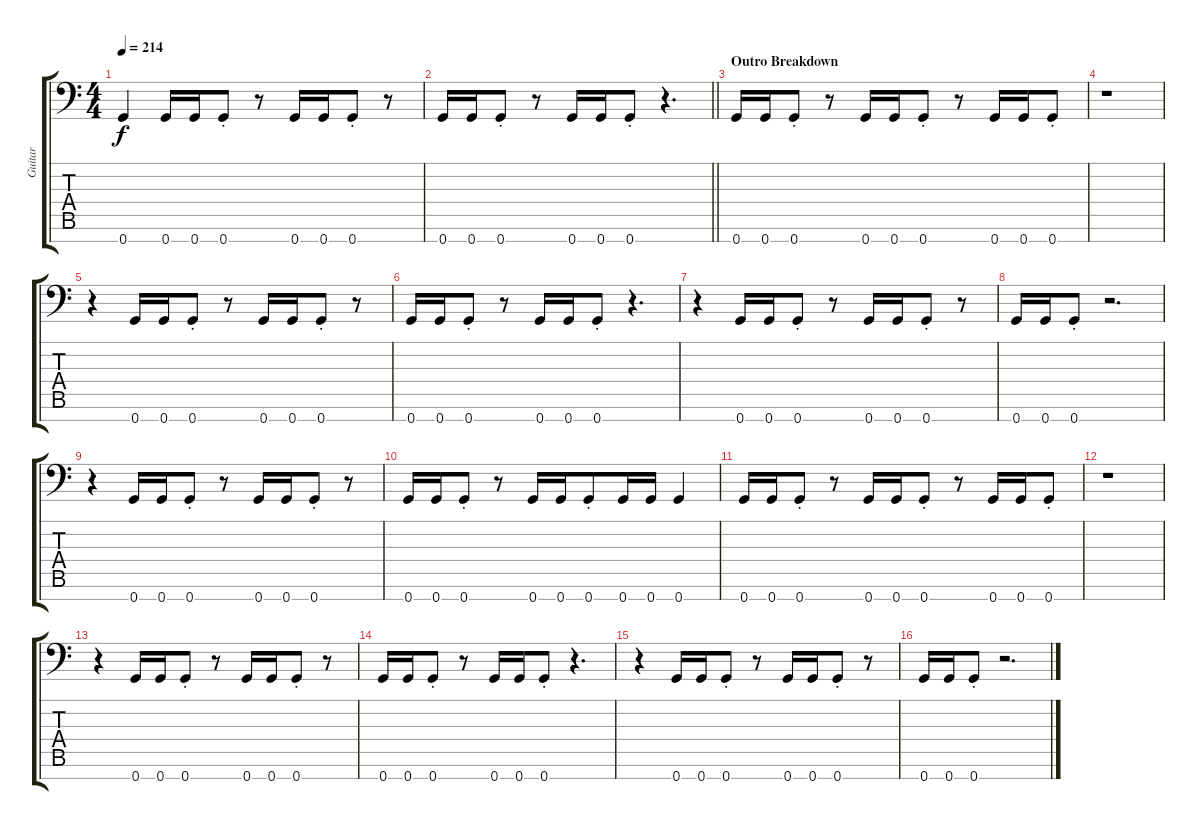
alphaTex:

\track ("Guitar" "Guitar") {instrument distortionguitar}
\staff {score tabs}
\tuning (D4 A3 F3 C3 G2 D2 G1) {hide}
\ts (4 4)
\tempo 214
\clef f4
\ks c
0.7.4{dy f} 0.7.16 0.7.16 0.7{st}.8 r.8 0.7.16 0.7.16{beam merge} 0.7{st}.8 r.8 |
\barLineRight lightlight
0.7.16 0.7.16 0.7{st}.8 r.8 0.7.16 0.7.16{beam merge} 0.7{st}.8 r.4{d} |
\section ("" "Outro Breakdown")
0.7.16 0.7.16 0.7{st}.8 r.8 0.7.16 0.7.16{beam merge} 0.7{st}.8 r.8 0.7.16 0.7.16 0.7{st}.8 |
r.1 |
r.4 0.7.16 0.7.16 0.7{st}.8 r.8 0.7.16 0.7.16{beam merge} 0.7{st}.8 r.8 |
0.7.16 0.7.16{beam merge} 0.7{st}.8 r.8 0.7.16 0.7.16{beam merge} 0.7{st}.8 r.4{d} |
r.4 0.7.16 0.7.16{beam merge} 0.7{st}.8 r.8 0.7.16 0.7.16{beam merge} 0.7{st}.8 r.8 |
0.7.16 0.7.16{beam merge} 0.7{st}.8 r.2{d} |
r.4 0.7.16 0.7.16{beam merge} 0.7{st}.8 r.8 0.7.16 0.7.16{beam merge} 0.7{st}.8 r.8 |
0.7.16 0.7.16{beam merge} 0.7{st}.8 r.8 0.7.16 0.7.16{beam merge} 0.7{st}.8 0.7.16 0.7.16 0.7.4 |
0.7.16 0.7.16 0.7{st}.8 r.8 0.7.16 0.7.16{beam merge} 0.7{st}.8 r.8 0.7.16 0.7.16 0.7{st}.8 |
r.1 |
r.4 0.7.16 0.7.16 0.7{st}.8 r.8 0.7.16 0.7.16{beam merge} 0.7{st}.8 r.8 |
0.7.16 0.7.16{beam merge} 0.7{st}.8 r.8 0.7.16 0.7.16{beam merge} 0.7{st}.8 r.4{d} |
r.4 0.7.16 0.7.16{beam merge} 0.7{st}.8 r.8 0.7.16 0.7.16{beam merge} 0.7{st}.8 r.8 |
0.7.16 0.7.16{beam merge} 0.7{st}.8 r.2{d}
